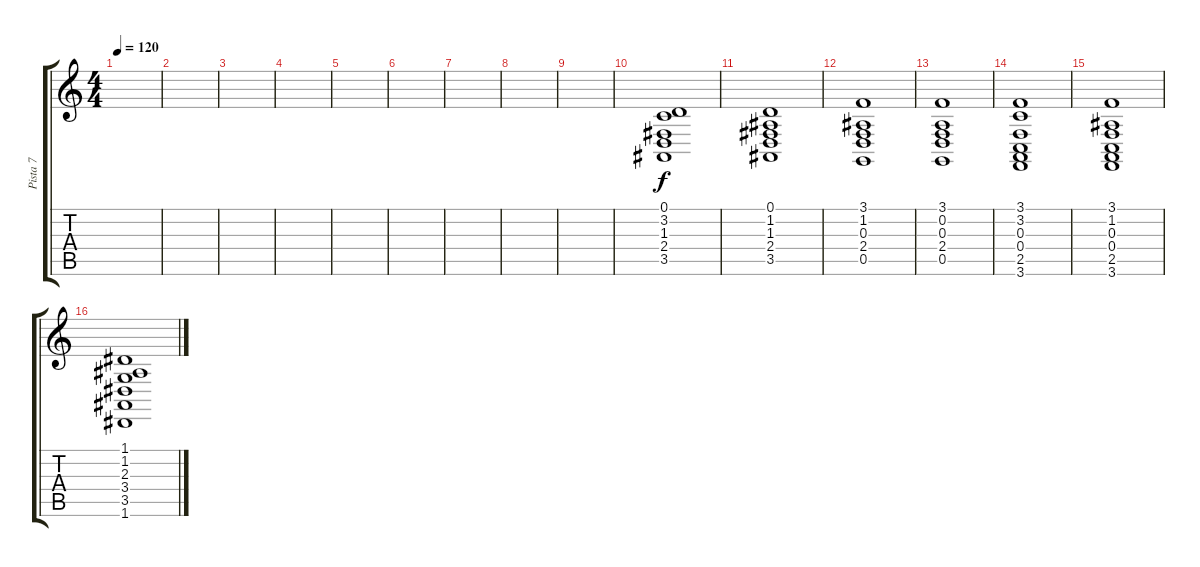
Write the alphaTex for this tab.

\track ("Pista 7" "Pista 7") {instrument tremolostrings}
\staff {score tabs}
\tuning (D4 A3 F3 C3 G2 D2) {hide}
\ts (4 4)
\tempo 120
\clef g2
\ks c
|
|
|
|
|
|
|
|
|
(0.1 3.2 1.3 2.4 3.5).1 |
(0.1 1.2 1.3 2.4 3.5).1 |
(3.1 1.2 0.3 2.4 0.5).1 |
(3.1 0.2 0.3 2.4 0.5).1 |
(3.1 3.2 0.3 0.4 2.5 3.6).1 |
(3.1 1.2 0.3 0.4 2.5 3.6).1 |
(1.1 1.2 2.3 3.4 3.5 1.6).1
